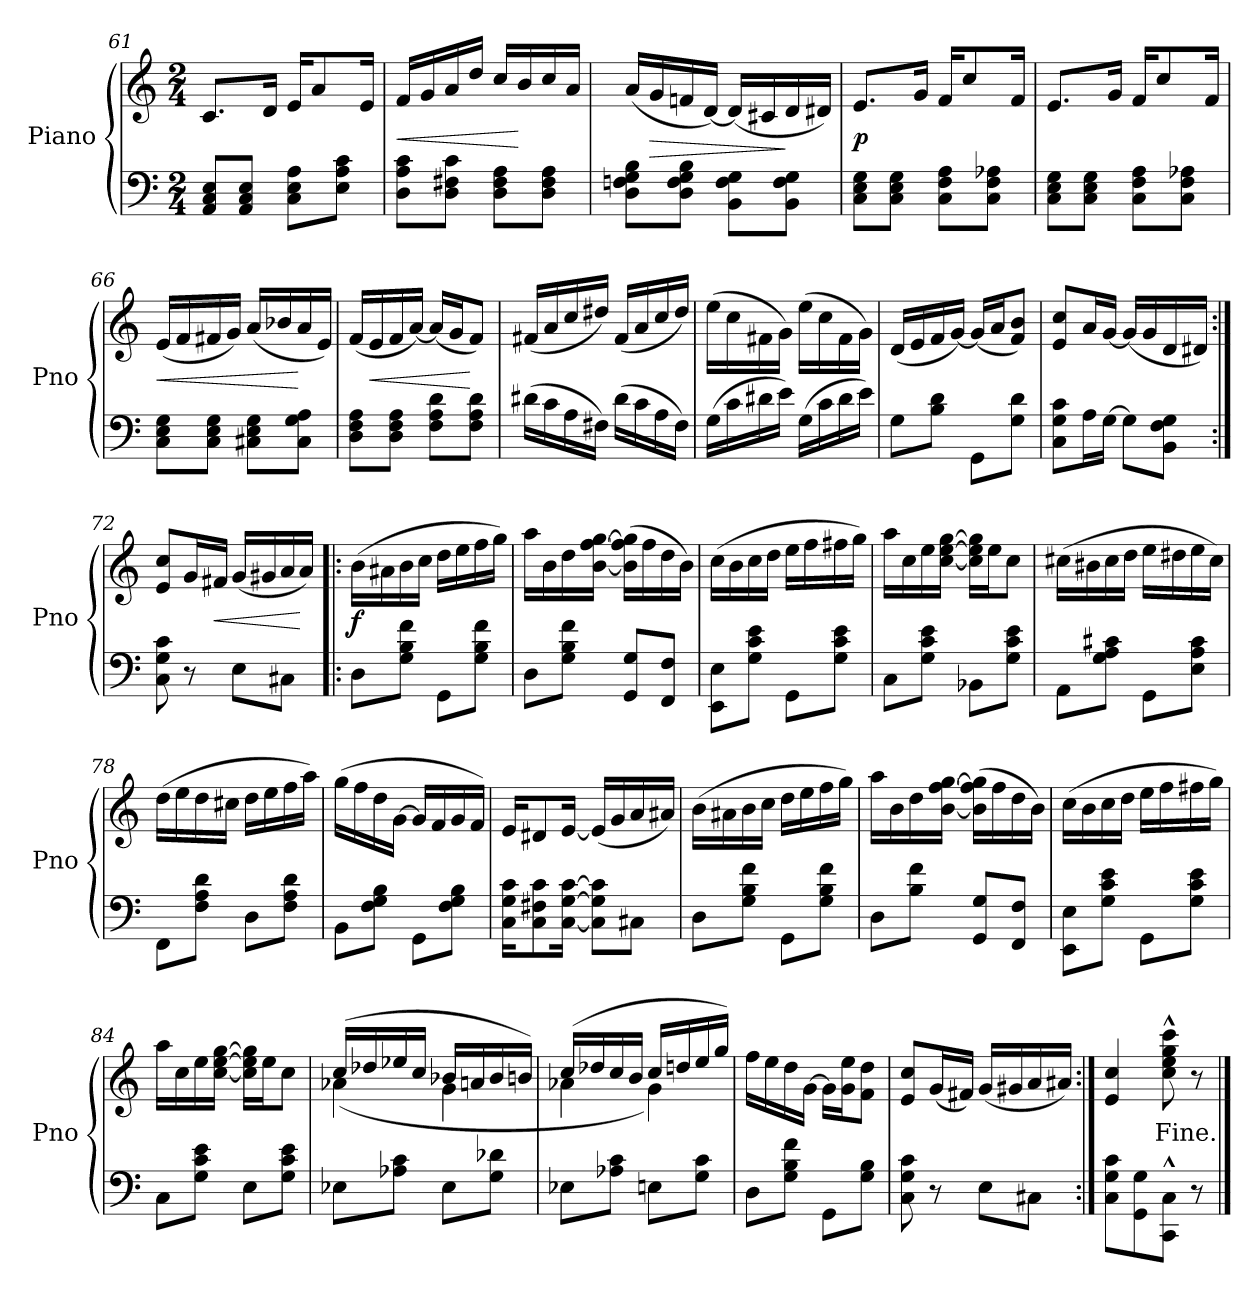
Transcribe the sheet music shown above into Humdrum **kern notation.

**kern	**kern	**dynam
*part1	*part1	*part1
*staff2	*staff1	*staff1/2
*I"Piano	*	*
*I'Pno	*	*
*clefF4	*clefG2	*
*k[]	*k[]	*
*M2/4	*M2/4	*
=61	=61	=61
8AA 8C 8EL	8.cL	.
8AA 8C 8EJ	.	.
.	16dJk	.
8C 8E 8AL	16eKL	.
.	8a	.
8E 8A 8cJ	.	.
.	16eJk	.
=62	=62	=62
8D 8A 8cL	16fLL	<
.	16g	.
8D 8F#X 8cJ	16a	.
.	16ddJJ	.
8D 8F# 8AL	16cc/LL	.
.	16b/	[
8D 8F# 8AJ	16cc/	.
.	16a/JJ	.
=63	=63	=63
8D 8Fn 8G 8BL	(16aLL	.
.	16g	>
8D 8F 8G 8BJ	16fn	.
.	[16dJJ)	.
8BB 8F 8GL	(16dLL]	.
.	16c#X	.
8BB 8F 8GJ	16d	]
.	16d#XJJ)	.
=64	=64	=64
8C 8E 8GL	8.eL	p
8C 8E 8GJ	.	.
.	16gJk	.
8C 8F 8AL	16fKL	.
.	8cc	.
8C 8F 8A-XJ	.	.
.	16fJk	.
=65	=65	=65
8C 8E 8GL	8.eL	.
8C 8E 8GJ	.	.
.	16gJk	.
8C 8F 8AL	16fKL	.
.	8cc	.
8C 8F 8A-XJ	.	.
.	16fJk	.
=66	=66	=66
8C 8E 8GL	(16eLL	<
.	16f	.
8C 8E 8GJ	16f#X	.
.	16gJJ)	.
8C#X 8E 8GL	(16aLL	.
.	16b-X	.
8C# 8G 8AJ	16a	[
.	16eJJ)	.
=67	=67	=67
8D 8F 8AL	(16fLL	.
.	16e	<
8D 8F 8AJ	16f	.
.	[16aJJ)	.
8F 8A 8dL	(16aLL]	.
.	16gJ	.
8F 8A 8dJ	8fJ)	[
=68	=68	=68
(16d#XLL	(16f#XLL	.
16c	16a	.
16A	16cc	.
16F#XJJ)	16dd#XJJ)	.
(16d#LL	(16f#LL	.
16c	16a	.
16A	16cc	.
16F#JJ)	16dd#JJ)	.
=69	=69	=69
(16GLL	(16eeLL	.
16c	16cc	.
16d#X	16f#X	.
16eJJ)	16gJJ)	.
(16GLL	(16eeLL	.
16c	16cc	.
16d#	16f#	.
16eJJ)	16gJJ)	.
=70	=70	=70
8GL	(16dLL	.
.	16e	.
8B 8dJ	16f	.
.	[16gJJ)	.
8GGL	(16gLL]	.
.	16aJ	.
8G 8dJ	8f 8bJ)	.
=71	=71	=71
8C 8G 8cL	8e 8ccL	.
16AL	16aL	.
[16GJJ	[16gJJ	.
8GL]	(16gLL]	.
.	16g	.
8BB 8F 8GJ	16d	.
.	16d#XJJ)	.
=72:|!	=72:|!	=72:|!
8C 8G 8c	8e 8ccL	.
8r	16gL	.
.	16f#XJJ	<
8EL	(16gLL	.
.	16g#X	.
8C#XJ	16a	.
.	16aJJ)	[
=73!|:	=73!|:	=73!|:
8DL	(16bLL	f
.	16a#X	.
8G 8B 8fJ	16b	.
.	16ccJJ	.
8GGL	16ddLL	.
.	16ee	.
8G 8B 8fJ	16ff	.
.	16ggJJ)	.
=74	=74	=74
8DL	16aaLL	.
.	16b	.
8G 8B 8fJ	16dd	.
.	[16b [16ff [16ggJJ	.
8GG 8GL	(16b] 16ff] 16gg]LL	.
.	16ff	.
8FF 8FJ	16dd	.
.	16bJJ)	.
=75	=75	=75
8EE 8EL	(16ccLL	.
.	16b	.
8G 8c 8eJ	16cc	.
.	16ddJJ	.
8GGL	16eeLL	.
.	16ff	.
8G 8c 8eJ	16ff#X	.
.	16ggJJ)	.
=76	=76	=76
8CL	16aaLL	.
.	16cc	.
8G 8c 8eJ	16ee	.
.	[16cc [16ee [16ggJJ	.
8BB-XL	16cc] 16ee] 16gg]LL	.
.	16eeJ	.
8G 8c 8eJ	8ccJ	.
=77	=77	=77
8AAL	(16cc#XLL	.
.	16b#X	.
8G 8A 8c#XJ	16cc#	.
.	16ddJJ	.
8GGL	16eeLL	.
.	16dd#X	.
8E 8A 8c#J	16ee	.
.	16cc#JJ)	.
=78	=78	=78
8FFL	(16ddLL	.
.	16ee	.
8F 8A 8dJ	16dd	.
.	16cc#XJJ	.
8DL	16ddLL	.
.	16ee	.
8F 8A 8dJ	16ff	.
.	16aaJJ)	.
=79	=79	=79
8BBL	(16ggLL	.
.	16ff	.
8F 8G 8BJ	16dd	.
.	[16gJJ	.
8GG\L	16gLL]	.
.	16f	.
8F\ 8G\ 8B\J	16g	.
.	16fJJ)	.
=80	=80	=80
16C 16G 16cKL	16eKL	.
8C 8F#X 8c	8d#X	.
[16C [16G [16cJk	[16eJk	.
8C] 8G] 8c]L	(16eLL]	.
.	16g	.
8C#XJ	16a	.
.	16a#XJJ)	.
=81	=81	=81
8DL	(16bLL	.
.	16a#X	.
8G 8B 8fJ	16b	.
.	16ccJJ	.
8GGL	16ddLL	.
.	16ee	.
8G 8B 8fJ	16ff	.
.	16ggJJ)	.
=82	=82	=82
8DL	16aaLL	.
.	16b	.
8B 8fJ	16dd	.
.	[16b [16ff [16ggJJ	.
8GG 8GL	(16b] 16ff] 16gg]LL	.
.	16ff	.
8FF 8FJ	16dd	.
.	16bJJ)	.
=83	=83	=83
8EE 8EL	(16ccLL	.
.	16b	.
8G 8c 8eJ	16cc	.
.	16ddJJ	.
8GGL	16eeLL	.
.	16ff	.
8G 8c 8eJ	16ff#X	.
.	16ggJJ)	.
=84	=84	=84
8CL	16aaLL	.
.	16cc	.
8G 8c 8eJ	16ee	.
.	[16cc [16ee [16ggJJ	.
8EL	16cc] 16ee] 16gg]LL	.
.	16eeJ	.
8G 8c 8eJ	8ccJ	.
=85	=85	=85
*	*^	*
8E-XL	(16ccLL	(4a-X	.
.	16dd-X	.	.
8A-X 8cJ	16ee-X	.	.
.	16ccJJ	.	.
8E-L	16b-XLL	4g	.
.	16an	.	.
8G 8d-XJ	16b-	.	.
.	16bnJJ)	.	.
=86	=86	=86	=86
8E-XL	(16ccLL	4a-X	.
.	16dd-X	.	.
8A-X 8cJ	16cc	.	.
.	16bJJ	.	.
8EnL	16ccLL	4g)	.
.	16ddn	.	.
8G 8cJ	16ee	.	.
.	16ggJJ)	.	.
*	*v	*v	*
=87	=87	=87
8DL	16ffLL	.
.	16ee	.
8G 8B 8fJ	16dd	.
.	[16gJJ	.
8GGL	16g\LL]	.
.	16g\ 16ee\J	.
8G 8BJ	8f\ 8dd\J	.
=88	=88	=88
8C 8G 8c	8e 8ccL	.
8r	(16gL	.
.	16f#XJJ)	.
8EL	(16gLL	.
.	16g#X	.
8C#XJ	16a	.
.	16a#XJJ)	.
=89:|!	=89:|!	=89:|!
8C\ 8G\ 8c\L	4e 4cc	.
8GG\ 8G\	.	.
8CC^^\ 8C^^\J	8cc^^ 8ee^^ 8gg^^ 8ccc^^	.
8r	8r	.
!	!LO:TX:c:t=Fine.	!
==	==	==
*-	*-	*-
